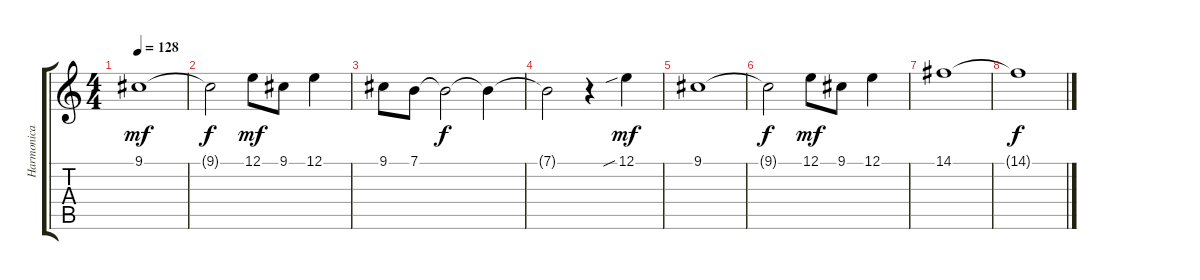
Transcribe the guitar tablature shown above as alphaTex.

\track ("Harmonica" "Harmonica") {instrument harmonica}
\staff {score tabs}
\tuning (E4 B3 G3 D3 A2 E2) {hide}
\ts (4 4)
\tempo 128
\clef g2
\ks c
9.1.1{dy mf} |
9.1{t}.2{dy f} 12.1.8{dy mf} 9.1.8 12.1.4 |
9.1.8 7.1.8 7.1{t}.2{dy f} 7.1{t}.4 |
7.1{t}.2 r.4 12.1{sib}.4{dy mf} |
9.1.1 |
9.1{t}.2{dy f} 12.1.8{dy mf} 9.1.8 12.1.4 |
14.1.1 |
14.1{t}.1{dy f}
